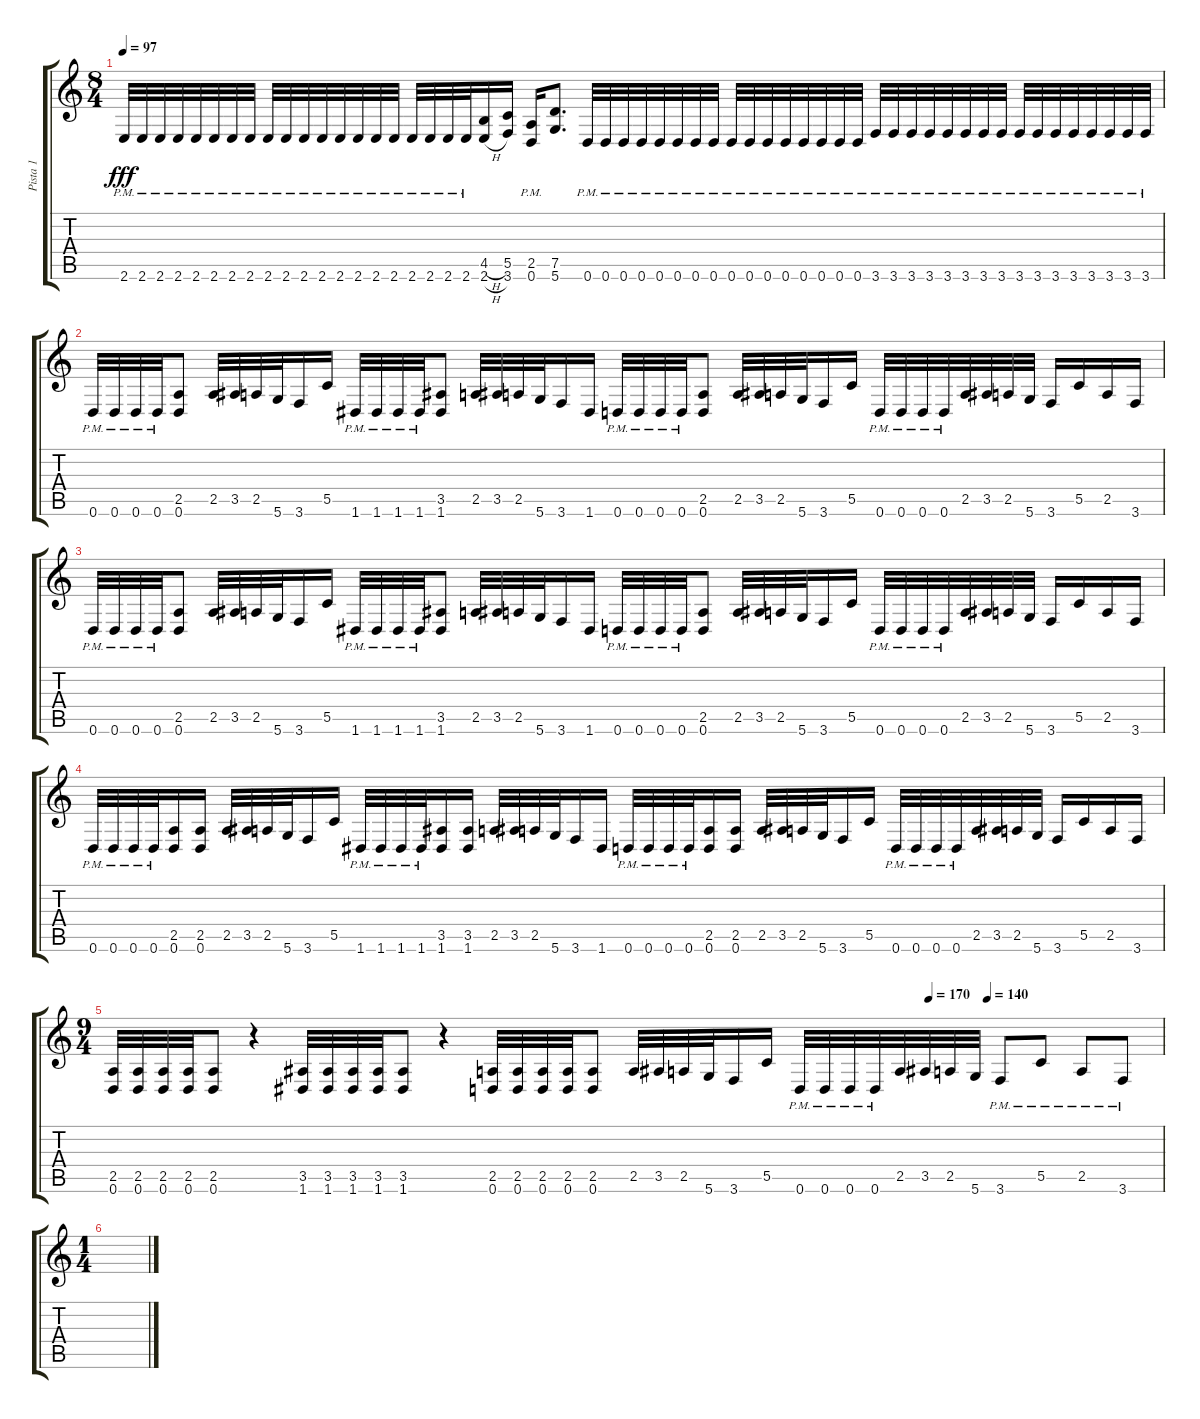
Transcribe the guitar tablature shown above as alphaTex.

\track ("Pista 1" "Pista 1") {instrument distortionguitar}
\staff {score tabs}
\tuning (D4 A3 F3 C3 G2 D2) {hide}
\ts (8 4)
\tempo 97
\clef g2
\ks c
2.6{pm}.32{dy fff} 2.6{pm}.32 2.6{pm}.32 2.6{pm}.32 2.6{pm}.32 2.6{pm}.32 2.6{pm}.32 2.6{pm}.32 2.6{pm}.32 2.6{pm}.32 2.6{pm}.32 2.6{pm}.32 2.6{pm}.32 2.6{pm}.32 2.6{pm}.32 2.6{pm}.32 2.6{pm}.32 2.6{pm}.32 2.6{pm}.32 2.6{pm}.32 (4.5{h} 2.6{h}).16 (5.5 3.6).16 (2.5{pm} 0.6{pm}).16 (7.5 5.6).8{d} 0.6{pm}.32 0.6{pm}.32 0.6{pm}.32 0.6{pm}.32 0.6{pm}.32 0.6{pm}.32 0.6{pm}.32 0.6{pm}.32 0.6{pm}.32 0.6{pm}.32 0.6{pm}.32 0.6{pm}.32 0.6{pm}.32 0.6{pm}.32 0.6{pm}.32 0.6{pm}.32 3.6{pm}.32 3.6{pm}.32 3.6{pm}.32 3.6{pm}.32 3.6{pm}.32 3.6{pm}.32 3.6{pm}.32 3.6{pm}.32 3.6{pm}.32 3.6{pm}.32 3.6{pm}.32 3.6{pm}.32 3.6{pm}.32 3.6{pm}.32 3.6{pm}.32 3.6{pm}.32 |
0.6{pm}.32{balance 16} 0.6{pm}.32 0.6{pm}.32 0.6{pm}.32 (2.5 0.6).8 2.5.32 3.5.32 2.5.32 5.6.32 3.6.16 5.5.16 1.6{pm}.32 1.6{pm}.32 1.6{pm}.32 1.6{pm}.32 (3.5 1.6).8 2.5.32 3.5.32 2.5.32 5.6.32 3.6.16 1.6.16 0.6{pm}.32 0.6{pm}.32 0.6{pm}.32 0.6{pm}.32 (2.5 0.6).8 2.5.32 3.5.32 2.5.32 5.6.32 3.6.16 5.5.16 0.6{pm}.32 0.6{pm}.32 0.6{pm}.32 0.6{pm}.32 2.5.32 3.5.32 2.5.32 5.6.32 3.6.16 5.5.16 2.5.16 3.6.16 |
0.6{pm}.32 0.6{pm}.32 0.6{pm}.32 0.6{pm}.32 (2.5 0.6).8 2.5.32 3.5.32 2.5.32 5.6.32 3.6.16 5.5.16 1.6{pm}.32 1.6{pm}.32 1.6{pm}.32 1.6{pm}.32 (3.5 1.6).8 2.5.32 3.5.32 2.5.32 5.6.32 3.6.16 1.6.16 0.6{pm}.32 0.6{pm}.32 0.6{pm}.32 0.6{pm}.32 (2.5 0.6).8 2.5.32 3.5.32 2.5.32 5.6.32 3.6.16 5.5.16 0.6{pm}.32 0.6{pm}.32 0.6{pm}.32 0.6{pm}.32 2.5.32 3.5.32 2.5.32 5.6.32 3.6.16 5.5.16 2.5.16 3.6.16 |
0.6{pm}.32 0.6{pm}.32 0.6{pm}.32 0.6{pm}.32 (2.5 0.6).16 (2.5 0.6).16 2.5.32 3.5.32 2.5.32 5.6.32 3.6.16 5.5.16 1.6{pm}.32 1.6{pm}.32 1.6{pm}.32 1.6{pm}.32 (3.5 1.6).16 (3.5 1.6).16 2.5.32 3.5.32 2.5.32 5.6.32 3.6.16 1.6.16 0.6{pm}.32 0.6{pm}.32 0.6{pm}.32 0.6{pm}.32 (2.5 0.6).16 (2.5 0.6).16 2.5.32 3.5.32 2.5.32 5.6.32 3.6.16 5.5.16 0.6{pm}.32 0.6{pm}.32 0.6{pm}.32 0.6{pm}.32 2.5.32 3.5.32 2.5.32 5.6.32 3.6.16 5.5.16 2.5.16 3.6.16 |
\ts (9 4)
\tempo (170 0.7777777777777778)
\tempo (140 0.8333333333333334)
(2.5 0.6).32 (2.5 0.6).32 (2.5 0.6).32 (2.5 0.6).32 (2.5 0.6).8 r.4 (3.5 1.6).32 (3.5 1.6).32 (3.5 1.6).32 (3.5 1.6).32 (3.5 1.6).8 r.4 (2.5 0.6).32 (2.5 0.6).32 (2.5 0.6).32 (2.5 0.6).32 (2.5 0.6).8 2.5.32 3.5.32 2.5.32 5.6.32 3.6.16 5.5.16 0.6{pm}.32 0.6{pm}.32 0.6{pm}.32 0.6{pm}.32 2.5.32 3.5.32 2.5.32 5.6.32 3.6{pm}.8 5.5{pm}.8 2.5{pm}.8 3.6{pm}.8 |
\ts (1 4)
